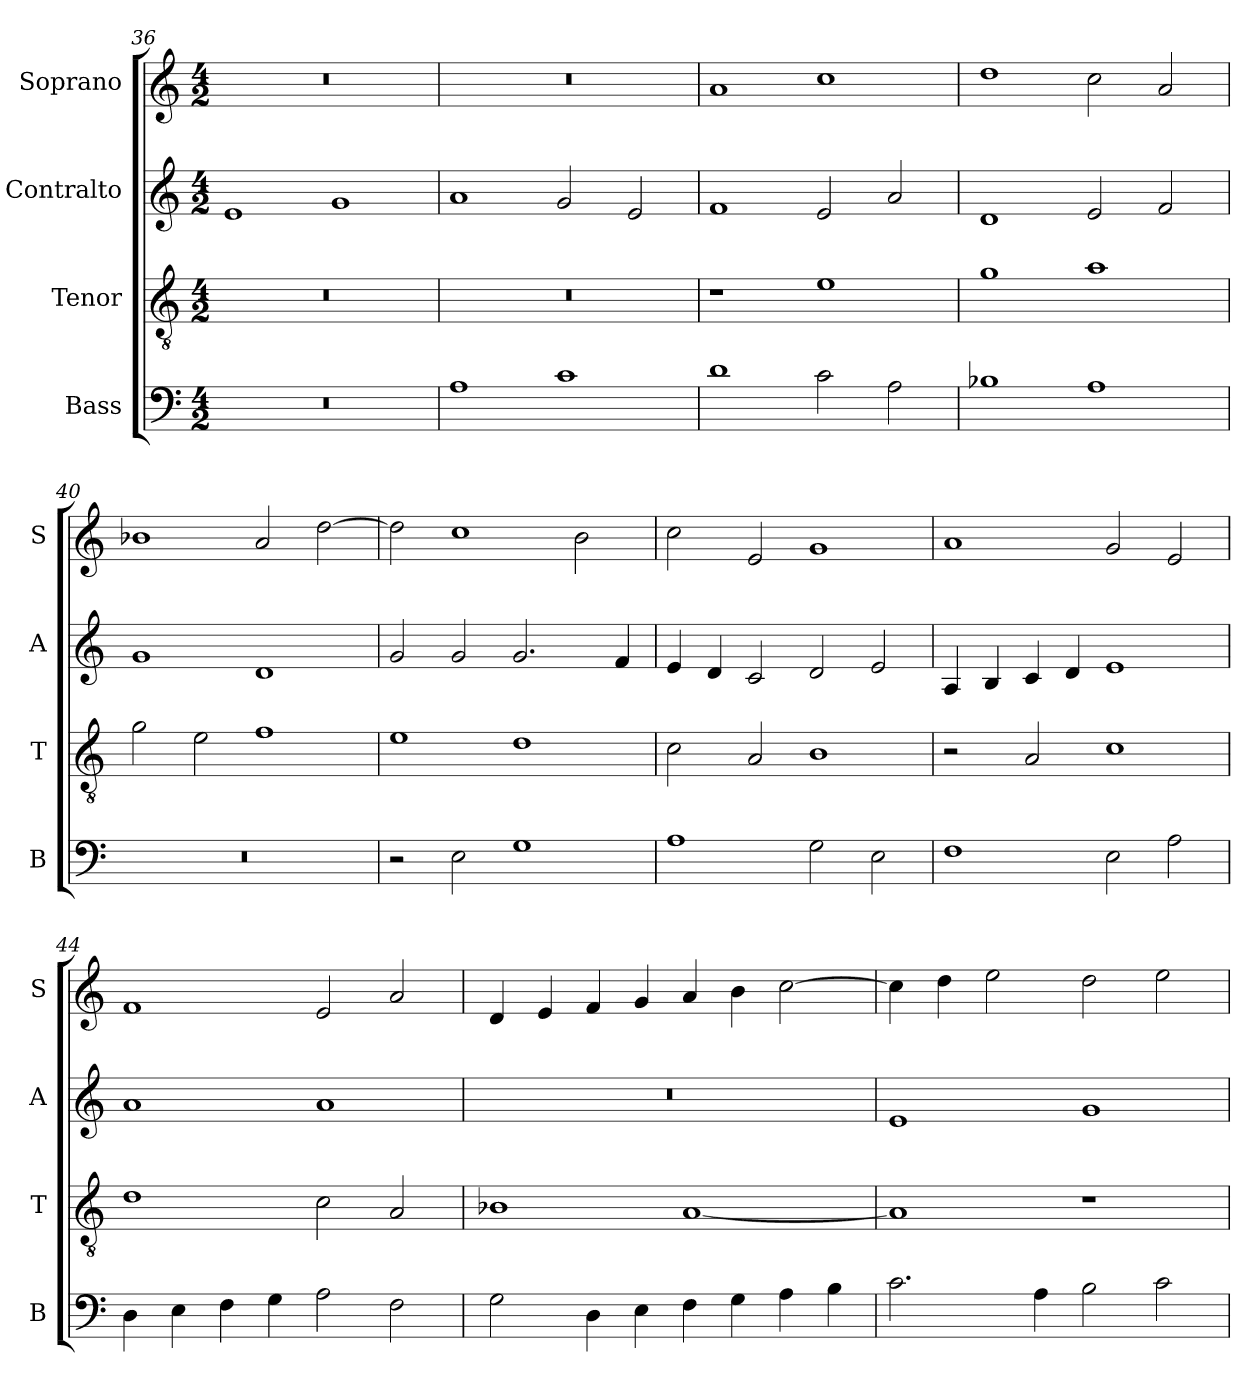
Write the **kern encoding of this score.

**kern	**kern	**kern	**kern
*part4	*part3	*part2	*part1
*staff4	*staff3	*staff2	*staff1
*I"Bass	*I"Tenor	*I"Contralto	*I"Soprano
*I'B	*I'T	*I'A	*I'S
*clefF4	*clefGv2	*clefG2	*clefG2
*k[]	*k[]	*k[]	*k[]
*C:ion	*C:ion	*C:ion	*C:ion
*M4/2	*M4/2	*M4/2	*M4/2
=36	=36	=36	=36
0r	0r	1e	0r
.	.	1g	.
=37	=37	=37	=37
1A	0r	1a	0r
1c	.	2g	.
.	.	2e	.
=38	=38	=38	=38
1d	1r	1f	1a
2c	1e	2e	1cc
2A	.	2a	.
=39	=39	=39	=39
1B-X	1g	1d	1dd
1A	1a	2e	2cc
.	.	2f	2a
=40	=40	=40	=40
0r	2g	1g	1b-X
.	2e	.	.
.	1f	1d	2a
.	.	.	[2dd
=41	=41	=41	=41
2r	1e	2g	2dd]
2E	.	2g	1cc
1G	1d	2.g	.
.	.	.	2b
.	.	4f	.
=42	=42	=42	=42
1A	2c	4e	2cc
.	.	4d	.
.	2A	2c	2e
2G	1B	2d	1g
2E	.	2e	.
=43	=43	=43	=43
1F	2r	4A	1a
.	.	4B	.
.	2A	4c	.
.	.	4d	.
2E	1c	1e	2g
2A	.	.	2e
=44	=44	=44	=44
4D	1d	1a	1f
4E	.	.	.
4F	.	.	.
4G	.	.	.
2A	2c	1a	2e
2F	2A	.	2a
=45	=45	=45	=45
2G	1B-X	0r	4d
.	.	.	4e
4D	.	.	4f
4E	.	.	4g
4F	[1A	.	4a
4G	.	.	4b
4A	.	.	[2cc
4B	.	.	.
=46	=46	=46	=46
2.c	1A]	1e	4cc]
.	.	.	4dd
.	.	.	2ee
4A	.	.	.
2B	1r	1g	2dd
2c	.	.	2ee
=	=	=	=
*-	*-	*-	*-
